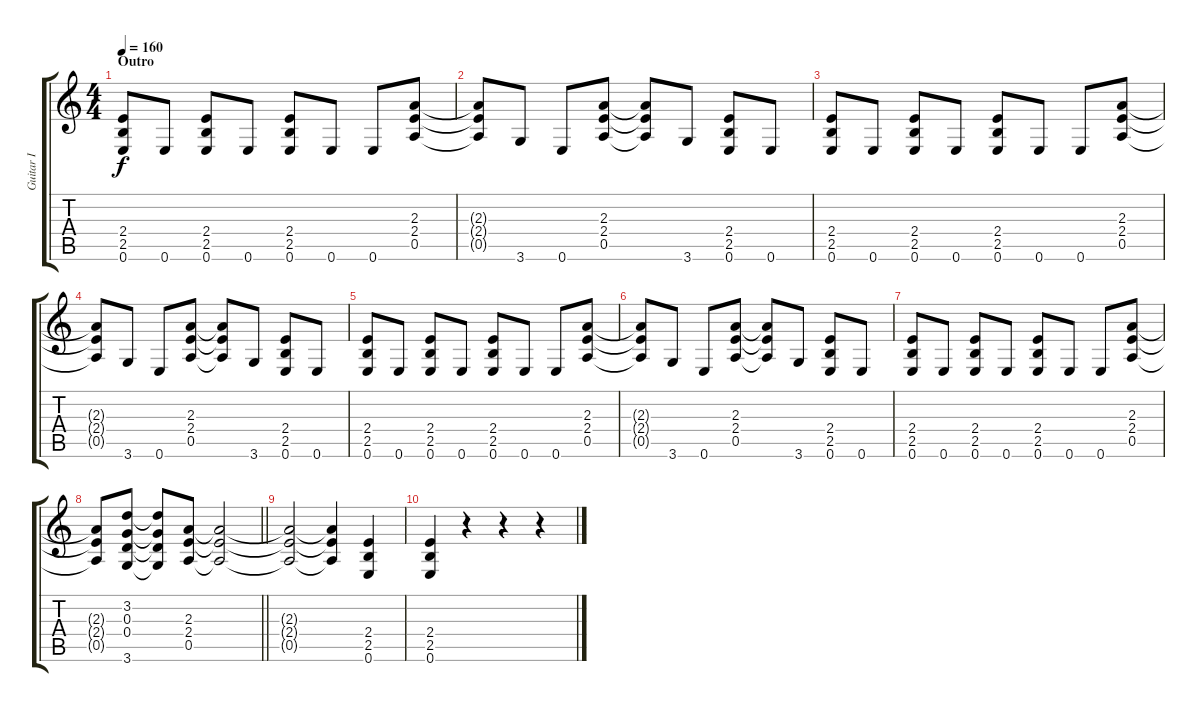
\track ("Guitar I" "Guitar I") {instrument overdrivenguitar}
\staff {score tabs}
\tuning (E4 B3 G3 D3 A2 E2) {hide}
\ts (4 4)
\section ("" "Outro")
\tempo 160
\clef g2
\ks c
(2.4 2.5 0.6).8{dy f} 0.6.8 (2.4 2.5 0.6).8 0.6.8 (2.4 2.5 0.6).8 0.6.8 0.6.8 (2.3 2.4 0.5).8 |
(2.3{t} 2.4{t} 0.5{t}).8 3.6.8 0.6.8 (2.3 2.4 0.5).8 (2.3{t} 2.4{t} 0.5{t}).8 3.6.8 (2.4 2.5 0.6).8 0.6.8 |
(2.4 2.5 0.6).8 0.6.8 (2.4 2.5 0.6).8 0.6.8 (2.4 2.5 0.6).8 0.6.8 0.6.8 (2.3 2.4 0.5).8 |
(2.3{t} 2.4{t} 0.5{t}).8 3.6.8 0.6.8 (2.3 2.4 0.5).8 (2.3{t} 2.4{t} 0.5{t}).8 3.6.8 (2.4 2.5 0.6).8 0.6.8 |
(2.4 2.5 0.6).8 0.6.8 (2.4 2.5 0.6).8 0.6.8 (2.4 2.5 0.6).8 0.6.8 0.6.8 (2.3 2.4 0.5).8 |
(2.3{t} 2.4{t} 0.5{t}).8 3.6.8 0.6.8 (2.3 2.4 0.5).8 (2.3{t} 2.4{t} 0.5{t}).8 3.6.8 (2.4 2.5 0.6).8 0.6.8 |
(2.4 2.5 0.6).8 0.6.8 (2.4 2.5 0.6).8 0.6.8 (2.4 2.5 0.6).8 0.6.8 0.6.8 (2.3 2.4 0.5).8 |
\barLineRight lightlight
(2.3{t} 2.4{t} 0.5{t}).8 (3.2 0.3 0.4 3.6).8 (3.2{t} 0.3{t} 0.4{t} 3.6{t}).8 (2.3 2.4 0.5).8 (2.3{t} 2.4{t} 0.5{t}).2 |
(2.3{t} 2.4{t} 0.5{t}).2 (2.3{t} 2.4{t} 0.5{t}).4 (2.4 2.5 0.6).4 |
(2.4 2.5 0.6).4 r.4 r.4 r.4
